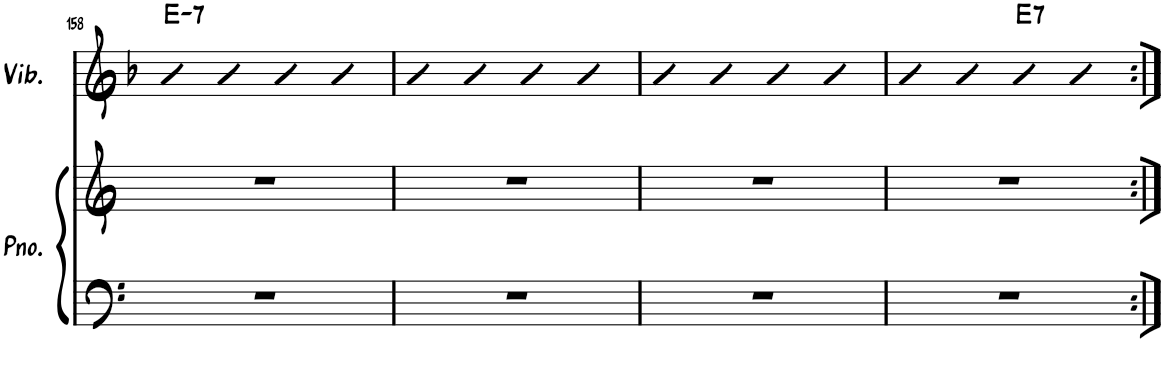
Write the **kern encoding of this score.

**kern	**kern	**kern	**harte
*part2	*part2	*part1	*part1
*staff3	*staff2	*staff1	*
*I"Piano	*	*I"Vibraphone	*
*I'Pno.	*	*I'Vib.	*
!!LO:PB:g=z
*clefF4	*clefG2	*clefG2	*
*k[]	*k[]	*k[b-]	*
*M4/4	*M4/4	*M4/4	*
=158	=158	=158	=158
!	!	!	!LO:H:kt=7
1r	1r	4b-	E:min7
.	.	4b-	.
.	.	4b-	.
.	.	4b-	.
=159	=159	=159	=159
1r	1r	4b-	.
.	.	4b-	.
.	.	4b-	.
.	.	4b-	.
=160	=160	=160	=160
1r	1r	4b-	.
.	.	4b-	.
.	.	4b-	.
.	.	4b-	.
=161	=161	=161	=161
1r	1r	4b-	.
.	.	4b-	.
!	!	!	!LO:H:kt=7
.	.	4b-	E:7
.	.	4b-	.
=:|!	=:|!	=:|!	=:|!
*-	*-	*-	*-
